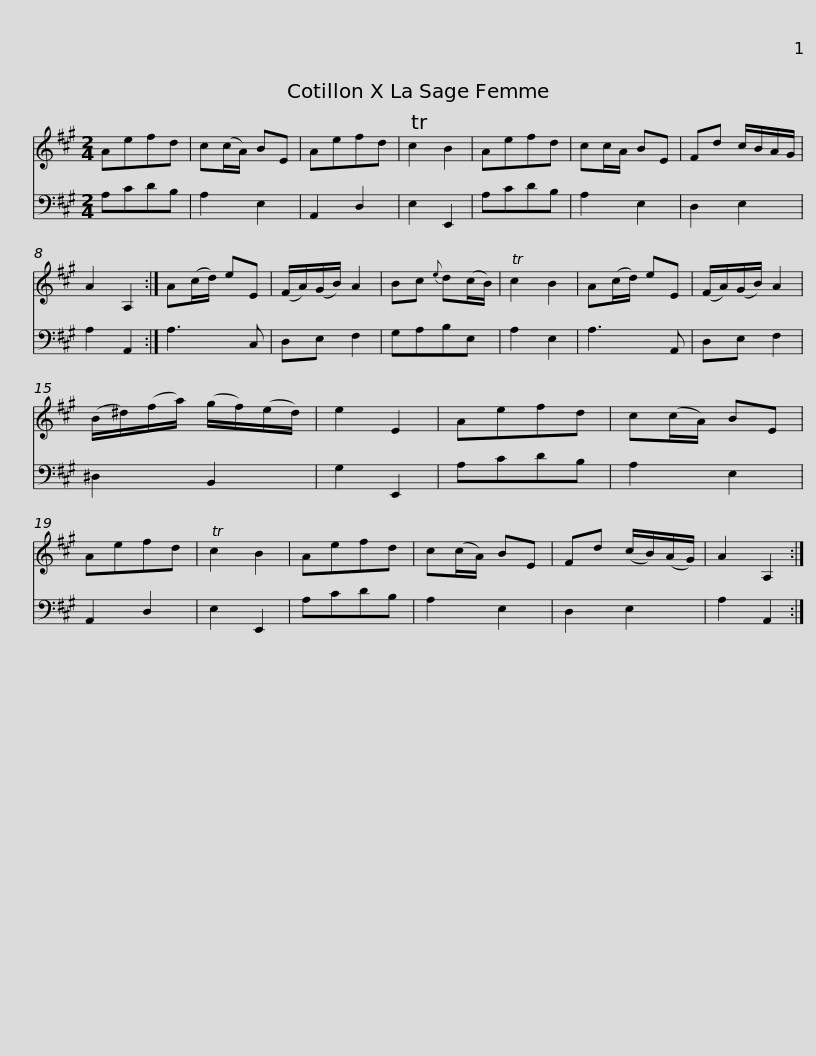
X:1
%%score 1 2
L:1/8
M:2/4
I:linebreak $
K:A
V:1 treble
V:2 bass
V:1
 Aefd | c(c/A/) BE | Aefd | Tc2 B2 | Aefd | %5
 cc/A/ BE | Fd c/B/A/G/ | A2 A,2 :| A(c/d/) eE |$ (F/A/)(G/B/) A2 | %10
 Bc{e} d(c/B/) | Tc2 B2 | A(c/d/) eE | (F/A/)(G/B/) A2 | (B/^d/)(f/a/) (g/f/)(e/d/) | %15
 e2 E2 | Aefd | c(c/A/) BE |$ Aefd | Tc2 B2 | %20
 Aefd | c(c/A/) BE | Fd (c/B/)(A/G/) | A2 A,2 :| %24
V:2
 A,CDB, | A,2 E,2 | A,,2 D,2 | E,2 E,,2 | A,CDB, | %5
 A,2 E,2 | D,2 E,2 | A,2 A,,2 :| A,3 C, |$ D,E, F,2 | %10
 G,A,B,E, | A,2 E,2 | A,3 A,, | D,E, F,2 | ^D,2 B,,2 | %15
 G,2 E,,2 | A,CDB, | A,2 E,2 |$ A,,2 D,2 | E,2 E,,2 | %20
 A,CDB, | A,2 E,2 | D,2 E,2 | A,2 A,,2 :| %24
